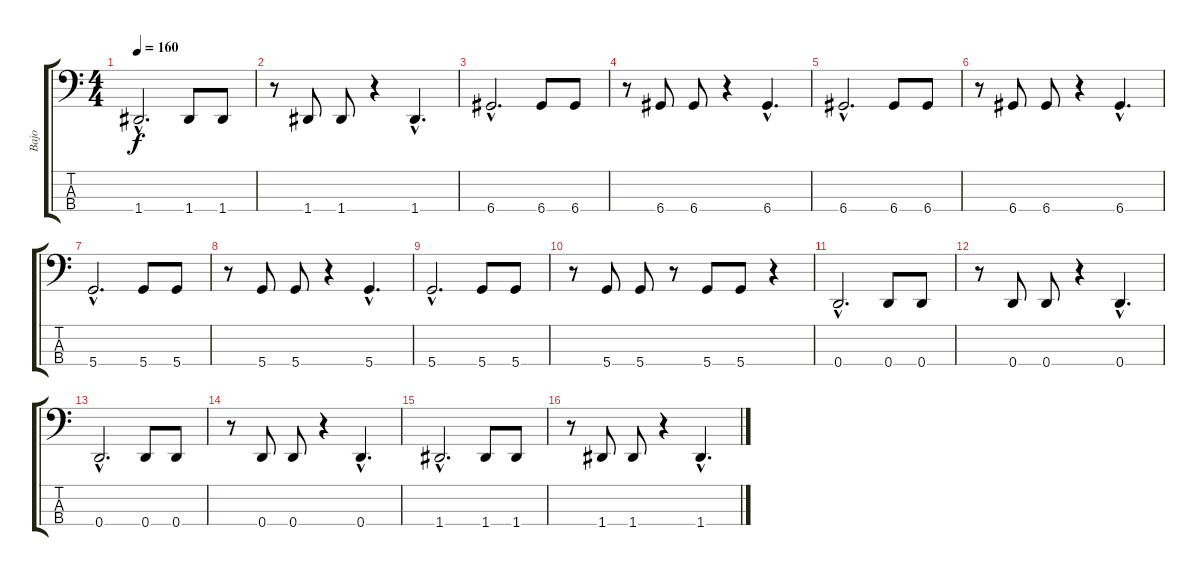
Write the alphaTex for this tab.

\track ("Bajo" "Bajo") {instrument electricbasspick}
\staff {score tabs}
\tuning (F2 C2 G1 D1) {hide}
\ts (4 4)
\tempo 160
\clef f4
\ks c
1.4{hac}.2{d dy f} 1.4.8 1.4.8 |
r.8 1.4.8 1.4.8 r.4 1.4{hac}.4{d} |
6.4{hac}.2{d} 6.4.8 6.4.8 |
r.8 6.4.8 6.4.8 r.4 6.4{hac}.4{d} |
6.4{hac}.2{d} 6.4.8 6.4.8 |
r.8 6.4.8 6.4.8 r.4 6.4{hac}.4{d} |
5.4{hac}.2{d} 5.4.8 5.4.8 |
r.8 5.4.8 5.4.8 r.4 5.4{hac}.4{d} |
5.4{hac}.2{d} 5.4.8 5.4.8 |
r.8 5.4.8 5.4.8 r.8 5.4.8 5.4.8 r.4 |
0.4{hac}.2{d} 0.4.8 0.4.8 |
r.8 0.4.8 0.4.8 r.4 0.4{hac}.4{d} |
0.4{hac}.2{d} 0.4.8 0.4.8 |
r.8 0.4.8 0.4.8 r.4 0.4{hac}.4{d} |
1.4{hac}.2{d} 1.4.8 1.4.8 |
r.8 1.4.8 1.4.8 r.4 1.4{hac}.4{d}
